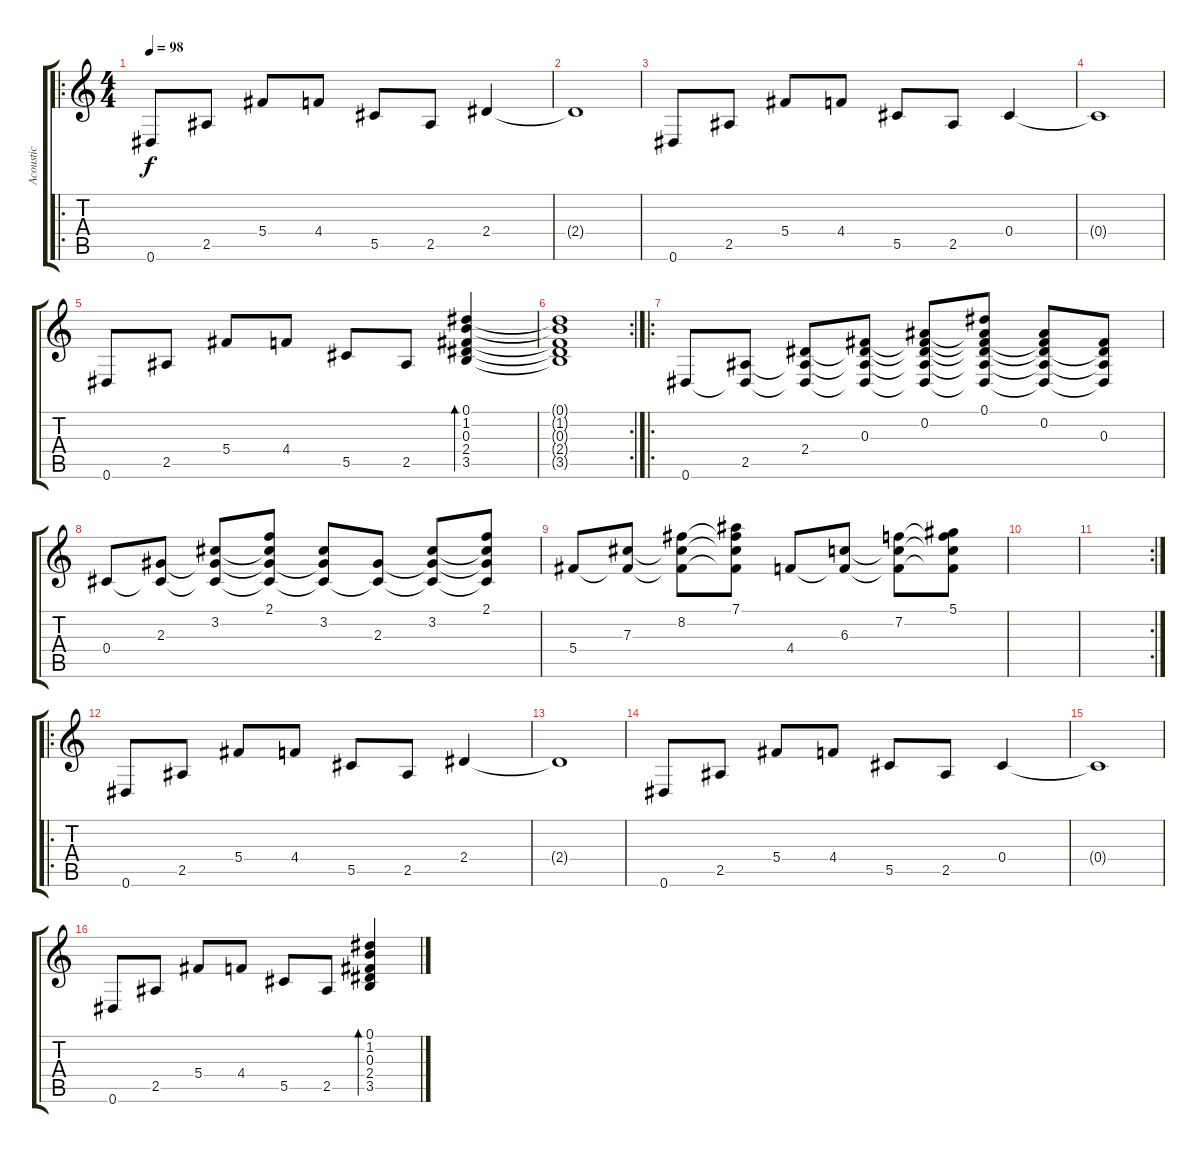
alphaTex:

\track ("Acoustic" "Acoustic") {instrument acousticguitarsteel}
\staff {score tabs}
\tuning (Eb4 Bb3 Gb3 Db3 Ab2 Eb2) {hide}
\ro
\ts (4 4)
\tempo 98
\clef g2
\ks c
0.6.8{dy f} 2.5.8 5.4.8 4.4.8 5.5.8 2.5.8 2.4.4 |
2.4{t}.1 |
0.6.8 2.5.8 5.4.8 4.4.8 5.5.8 2.5.8 0.4.4 |
0.4{t}.1 |
0.6.8 2.5.8 5.4.8 4.4.8 5.5.8 2.5.8 (0.1 1.2 0.3 2.4 3.5).4{bd 120} |
\rc 2
(0.1{t} 1.2{t} 0.3{t} 2.4{t} 3.5{t}).1 |
\ro
0.6.8 (2.5 0.6{t}).8 (2.4 2.5{t} 0.6{t}).8 (0.3 2.4{t} 2.5{t} 0.6{t}).8 (0.2 0.3{t} 2.4{t} 2.5{t} 0.6{t}).8 (0.1 0.2{t} 0.3{t} 2.4{t} 2.5{t} 0.6{t}).8 (0.2 0.3{t} 2.4{t} 2.5{t} 0.6{t}).8 (0.3 2.4{t} 2.5{t} 0.6{t}).8 |
0.4.8 (2.3 0.4{t}).8 (3.2 2.3{t} 0.4{t}).8 (2.1 3.2{t} 2.3{t} 0.4{t}).8 (3.2 2.3{t} 0.4{t}).8 (2.3 0.4{t}).8 (3.2 2.3{t} 0.4{t}).8 (2.1 3.2{t} 2.3{t} 0.4{t}).8 |
5.4.8 (7.3 5.4{t}).8 (8.2 7.3{t} 5.4{t}).8 (7.1 8.2{t} 7.3{t} 5.4{t}).8 4.4.8 (6.3 4.4{t}).8 (7.2 6.3{t} 4.4{t}).8 (5.1 7.2{t} 6.3{t} 4.4{t}).8 |
|
\rc 2
|
\ro
0.6.8 2.5.8 5.4.8 4.4.8 5.5.8 2.5.8 2.4.4 |
2.4{t}.1 |
0.6.8 2.5.8 5.4.8 4.4.8 5.5.8 2.5.8 0.4.4 |
0.4{t}.1 |
0.6.8 2.5.8 5.4.8 4.4.8 5.5.8 2.5.8 (0.1 1.2 0.3 2.4 3.5).4{bd 120}
